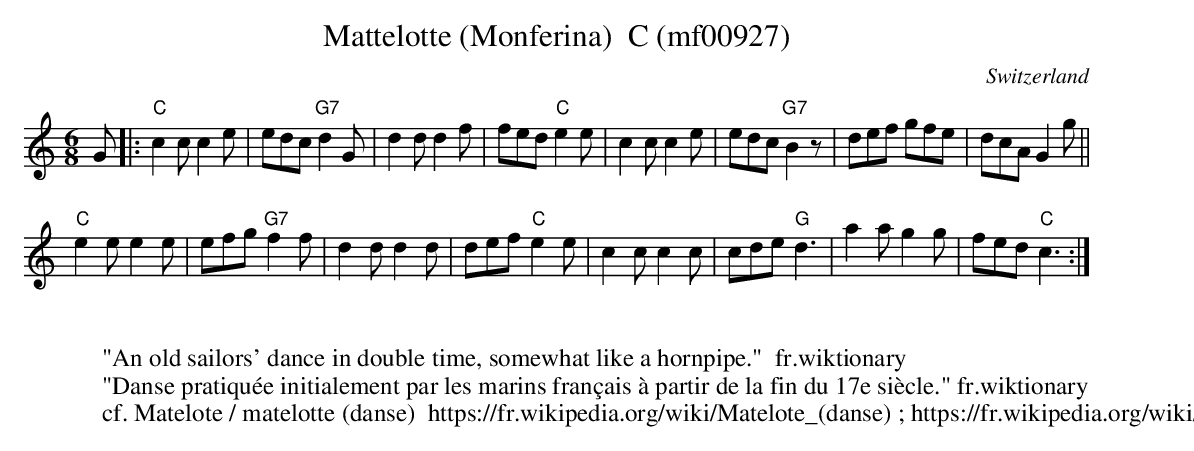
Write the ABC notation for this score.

X:1
T: Mattelotte (Monferina)  C (mf00927)
O:Switzerland
M:6/8
L:1/8
K:C major
G|:"C"c2c c2e | edc "G7"d2G | d2d d2f | fed "C"e2e | c2c c2e | edc "G7"B2z | def gfe | dcA G2g ||
"C"e2e e2e | efg "G7"f2f | d2d d2d | def "C"e2e | c2c c2c | cde "G"d3 | a2a g2g | fed "C"c3 :|
W:
W:"An old sailors' dance in double time, somewhat like a hornpipe."  fr.wiktionary
W: "Danse pratiquée initialement par les marins français à partir de la fin du 17e siècle." fr.wiktionary
W: cf. Matelote / matelotte (danse)  https://fr.wikipedia.org/wiki/Matelote_(danse) ; https://fr.wikipedia.org/wiki/Matelot
